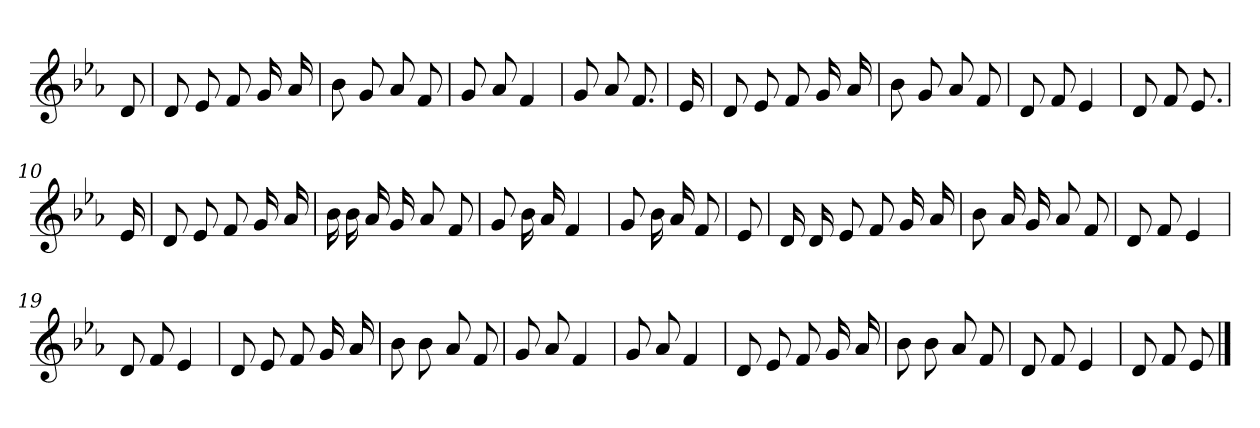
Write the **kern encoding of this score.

**kern
*part1
*staff1
*clefG2
*k[b-e-a-]
*E-:
=
8d
=1
8d
8e-
8f
16g
16a-
=2
8b-
8g
8a-
8f
=3
8g
8a-
4f
=4
8g
8a-
8.f
=5
16e-
=6
8d
8e-
8f
16g
16a-
=7
8b-
8g
8a-
8f
=8
8d
8f
4e-
=9
8d
8f
8.e-
=10
16e-
=11
8d
8e-
8f
16g
16a-
=12
16b-
16b-
16a-
16g
8a-
8f
=13
8g
16b-
16a-
4f
=14
8g
16b-
16a-
8f
=15
8e-
=16
16d
16d
8e-
8f
16g
16a-
=17
8b-
16a-
16g
8a-
8f
=18
8d
8f
4e-
=19
8d
8f
4e-
=20
8d
8e-
8f
16g
16a-
=21
8b-
8b-
8a-
8f
=22
8g
8a-
4f
=23
8g
8a-
4f
=24
8d
8e-
8f
16g
16a-
=25
8b-
8b-
8a-
8f
=26
8d
8f
4e-
=27
8d
8f
8e-
==
*-
